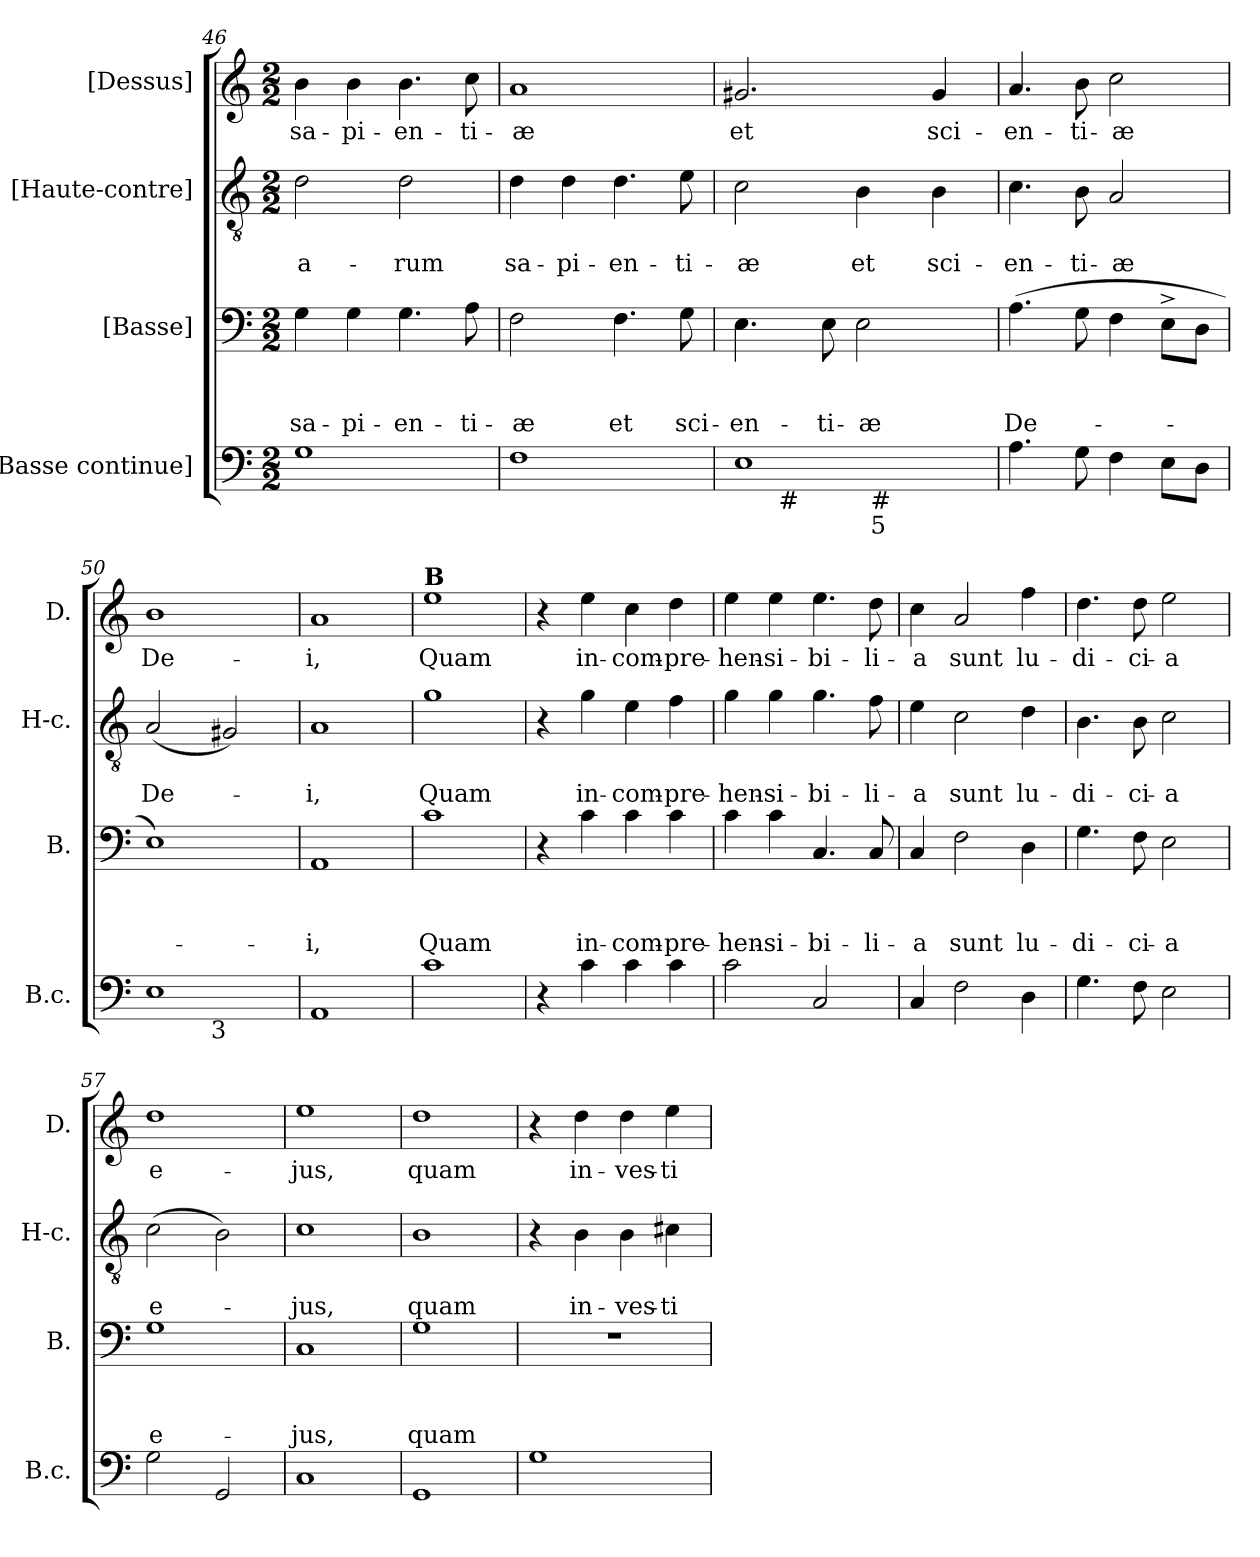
**kern	**kern	**text	**text	**text	**kern	**text	**text	**kern	**text
*part4	*part3	*part3	*part3	*part3	*part2	*part2	*part2	*part1	*part1
*staff4	*staff3	*staff3	*staff3	*staff3	*staff2	*staff2	*staff2	*staff1	*staff1
*I"[Basse continue]	*I"[Basse]	*	*	*	*I"[Haute-contre]	*	*	*I"[Dessus]	*
*I'B.c.	*I'B.	*	*	*	*I'H-c.	*	*	*I'D.	*
*clefF4	*clefF4	*	*	*	*clefGv2	*	*	*clefG2	*
*k[]	*k[]	*	*	*	*k[]	*	*	*k[]	*
*C:	*C:	*	*	*	*C:	*	*	*C:	*
*M2/2	*M2/2	*	*	*	*M2/2	*	*	*M2/2	*
=46	=46	=46	=46	=46	=46	=46	=46	=46	=46
!	!	!	!	!LO:LY:b	!	!	!LO:LY:b	!	!LO:LY:b
1G	4G\	.	.	sa-	2d\	.	-a-	4b\	sa-
!	!	!	!	!LO:LY:b	!	!	!	!	!LO:LY:b
.	4G\	.	.	-pi-	.	.	.	4b\	-pi-
!	!	!	!	!LO:LY:b	!	!	!LO:LY:b	!	!LO:LY:b
.	4.G\	.	.	-en-	2d\	.	-rum	4.b\	-en-
!	!	!	!	!LO:LY:b:rj	!	!	!	!	!LO:LY:b:rj
.	8A\	.	.	-ti-	.	.	.	8cc\	-ti-
=47	=47	=47	=47	=47	=47	=47	=47	=47	=47
!	!	!	!	!LO:LY:b	!	!	!LO:LY:b	!	!LO:LY:b
1F	2F\	.	.	-æ	4d\	.	sa-	1a	-æ
!	!	!	!	!	!	!	!LO:LY:b	!	!
.	.	.	.	.	4d\	.	-pi-	.	.
!	!	!	!	!LO:LY:b	!	!	!LO:LY:b	!	!
.	4.F\	.	.	et	4.d\	.	-en-	.	.
!	!	!	!	!LO:LY:b	!	!	!LO:LY:b:rj	!	!
.	8G\	.	.	sci-	8e\	.	-ti-	.	.
=48	=48	=48	=48	=48	=48	=48	=48	=48	=48
!	!	!	!	!LO:LY:b	!	!	!LO:LY:b	!	!LO:LY:b
*^	*	*	*	*	*	*	*	*	*
*	*^	*	*	*	*	*	*	*	*	*
1E>	8.ryy	2ryy	4.E\	.	.	-en-	2c\	.	-æ	2.g#X/	et
!	!LO:TX:b:t=#	!	!	!	!	!	!	!	!	!	!
.	2ryy	.	.	.	.	.	.	.	.	.	.
!	!	!	!	!	!	!LO:LY:b	!	!	!	!	!
.	.	.	8E\	.	.	-ti-	.	.	.	.	.
!	!	!	!	!	!	!LO:LY:b:rj	!	!	!LO:LY:b	!	!
.	.	32ryy	2E\	.	.	-æ	4B\	.	et	.	.
!	!	!LO:TX:b:t=#	!	!	!	!	!	!	!	!	!
!	!	!LO:TX:b:t=5	!	!	!	!	!	!	!	!	!
.	.	4...ryy	.	.	.	.	.	.	.	.	.
.	4ryy	.	.	.	.	.	.	.	.	.	.
!	!	!	!	!	!	!	!	!	!LO:LY:b	!	!LO:LY:b
.	.	.	.	.	.	.	4B\	.	sci-	4g#/	sci-
.	16ryy	.	.	.	.	.	.	.	.	.	.
=49	=49	=49	=49	=49	=49	=49	=49	=49	=49	=49	=49
!	!	!	!	!	!	!LO:LY:b	!	!	!LO:LY:b	!	!LO:LY:b
*v	*v	*v	*	*	*	*	*	*	*	*	*
4.A\	(>4.A\	.	.	De-	4.c\	.	-en-	4.a/	-en-
!	!	!	!	!	!	!	!LO:LY:b	!	!LO:LY:b
8G\	8G\	.	.	.	8B\	.	-ti-	8b\	-ti-
!	!	!	!	!	!	!	!LO:LY:b:rj	!	!LO:LY:b:rj
4F\	4F\	.	.	.	2A/	.	-æ	2cc\	-æ
8E\L	8E^>\L	.	.	.	.	.	.	.	.
8D\J	8D\J	.	.	.	.	.	.	.	.
=50	=50	=50	=50	=50	=50	=50	=50	=50	=50
!	!	!	!	!	!	!	!LO:LY:b	!	!LO:LY:b
*^	*	*	*	*	*	*	*	*	*
1E	4...ryy	1E)	.	.	.	(<2A/	.	De-	1b	De-
!	!LO:TX:b:t=3	!	!	!	!	!	!	!	!	!
.	2ryy	.	.	.	.	.	.	.	.	.
.	.	.	.	.	.	2G#X/)	.	.	.	.
.	32ryy	.	.	.	.	.	.	.	.	.
=51	=51	=51	=51	=51	=51	=51	=51	=51	=51	=51
!	!	!	!	!	!LO:LY:b	!	!	!LO:LY:b	!	!LO:LY:b
*v	*v	*	*	*	*	*	*	*	*	*
1AA	1AA	.	.	-i,	1A	.	-i,	1a	-i,
!!LO:LB:g=z
=52	=52	=52	=52	=52	=52	=52	=52	=52	=52
!	!	!	!	!	!	!	!	!LO:TX:a:B:t=B	!
!	!	!	!	!LO:LY:b	!	!	!LO:LY:b	!	!LO:LY:b
1c	1c	.	.	Quam	1g	.	Quam	1ee	Quam
=53	=53	=53	=53	=53	=53	=53	=53	=53	=53
4r	4r	.	.	.	4r	.	.	4r	.
!	!	!	!	!LO:LY:b	!	!	!LO:LY:b	!	!LO:LY:b
4c\	4c\	.	.	in-	4g\	.	in-	4ee\	in-
!	!	!	!	!LO:LY:b	!	!	!LO:LY:b	!	!LO:LY:b
4c\	4c\	.	.	-com-	4e\	.	-com-	4cc\	-com-
!	!	!	!	!LO:LY:b:rj	!	!	!LO:LY:b:rj	!	!LO:LY:b:rj
4c\	4c\	.	.	-pre-	4f\	.	-pre-	4dd\	-pre-
=54	=54	=54	=54	=54	=54	=54	=54	=54	=54
!	!	!	!	!LO:LY:b	!	!	!LO:LY:b	!	!LO:LY:b
2c\	4c\	.	.	-hen-	4g\	.	-hen-	4ee\	-hen-
!	!	!	!	!LO:LY:b:rj	!	!	!LO:LY:b:rj	!	!LO:LY:b:rj
.	4c\	.	.	-si-	4g\	.	-si-	4ee\	-si-
!	!	!	!	!LO:LY:b	!	!	!LO:LY:b	!	!LO:LY:b
2C/	4.C/	.	.	-bi-	4.g\	.	-bi-	4.ee\	-bi-
!	!	!	!	!LO:LY:b	!	!	!LO:LY:b	!	!LO:LY:b
.	8C/	.	.	-li-	8f\	.	-li-	8dd\	-li-
=55	=55	=55	=55	=55	=55	=55	=55	=55	=55
!	!	!	!	!LO:LY:b	!	!	!LO:LY:b	!	!LO:LY:b
4C/	4C/	.	.	-a	4e\	.	-a	4cc\	-a
!	!	!	!	!LO:LY:b	!	!	!LO:LY:b	!	!LO:LY:b
2F\	2F\	.	.	sunt	2c\	.	sunt	2a/	sunt
!	!	!	!	!LO:LY:b	!	!	!LO:LY:b	!	!LO:LY:b
4D\	4D\	.	.	lu-	4d\	.	lu-	4ff\	lu-
=56	=56	=56	=56	=56	=56	=56	=56	=56	=56
!	!	!	!	!LO:LY:b	!	!	!LO:LY:b	!	!LO:LY:b
4.G\	4.G\	.	.	-di-	4.B\	.	-di-	4.dd\	-di-
!	!	!	!	!LO:LY:b	!	!	!LO:LY:b	!	!LO:LY:b
8F\	8F\	.	.	-ci-	8B\	.	-ci-	8dd\	-ci-
!	!	!	!	!LO:LY:b:rj	!	!	!LO:LY:b:rj	!	!LO:LY:b:rj
2E\	2E\	.	.	-a	2c\	.	-a	2ee\	-a
=57	=57	=57	=57	=57	=57	=57	=57	=57	=57
!	!	!	!	!LO:LY:b:rj	!	!	!LO:LY:b	!	!LO:LY:b:rj
2G\	1G	.	.	e-	(>2c\	.	e-	1dd	e-
2GG/	.	.	.	.	2B\)	.	.	.	.
=58	=58	=58	=58	=58	=58	=58	=58	=58	=58
!	!	!	!	!LO:LY:b	!	!	!LO:LY:b	!	!LO:LY:b
1C	1C	.	.	-jus,	1c	.	-jus,	1ee	-jus,
=59	=59	=59	=59	=59	=59	=59	=59	=59	=59
!	!	!	!	!LO:LY:b	!	!	!LO:LY:b	!	!LO:LY:b
1GG	1G	.	.	quam	1B	.	quam	1dd	quam
!!LO:PB:g=z
=60	=60	=60	=60	=60	=60	=60	=60	=60	=60
1G	1r	.	.	.	4r	.	.	4r	.
!	!	!	!	!	!	!	!LO:LY:b	!	!LO:LY:b
.	.	.	.	.	4B\	.	in-	4dd\	in-
!	!	!	!	!	!	!	!LO:LY:b	!	!LO:LY:b
.	.	.	.	.	4B\	.	-ves-	4dd\	-ves-
!	!	!	!	!	!	!	!LO:LY:b:rj	!	!LO:LY:b:rj
.	.	.	.	.	4c#X\	.	-ti-	4ee\	-ti-
=	=	=	=	=	=	=	=	=	=
*-	*-	*-	*-	*-	*-	*-	*-	*-	*-
